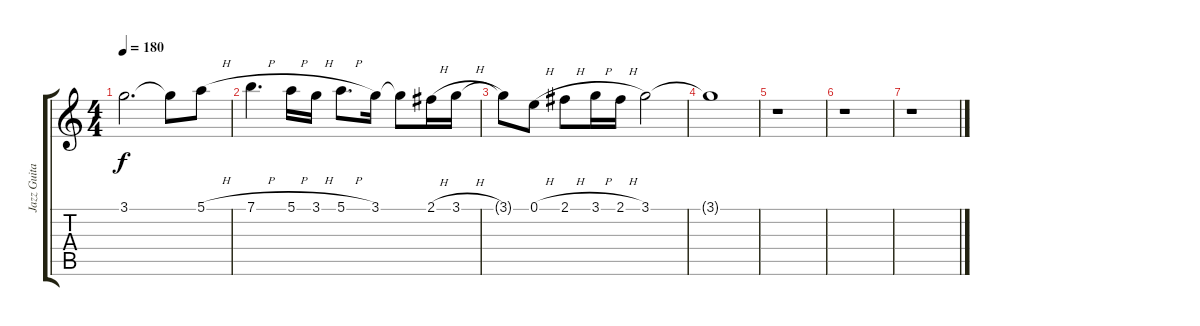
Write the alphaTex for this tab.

\track ("Jazz Guitar" "Jazz Guita") {instrument electricguitarjazz}
\staff {score tabs}
\tuning (E4 B3 G3 D3 A2 E2) {hide}
\ts (4 4)
\tempo 180
\clef g2
\ks c
3.1.2{d dy f} 3.1{t}.8 5.1{h}.8 |
7.1{h}.4{d} 5.1{h}.16 3.1{h}.16 5.1{h}.8{d} 3.1.16 3.1{t}.8 2.1{h}.16 3.1{h}.16 |
3.1{t}.8 0.1{h}.8 2.1{h}.8 3.1{h}.16 2.1{h}.16 3.1.2 |
3.1{t}.1 |
r.1 |
r.1 |
r.1
